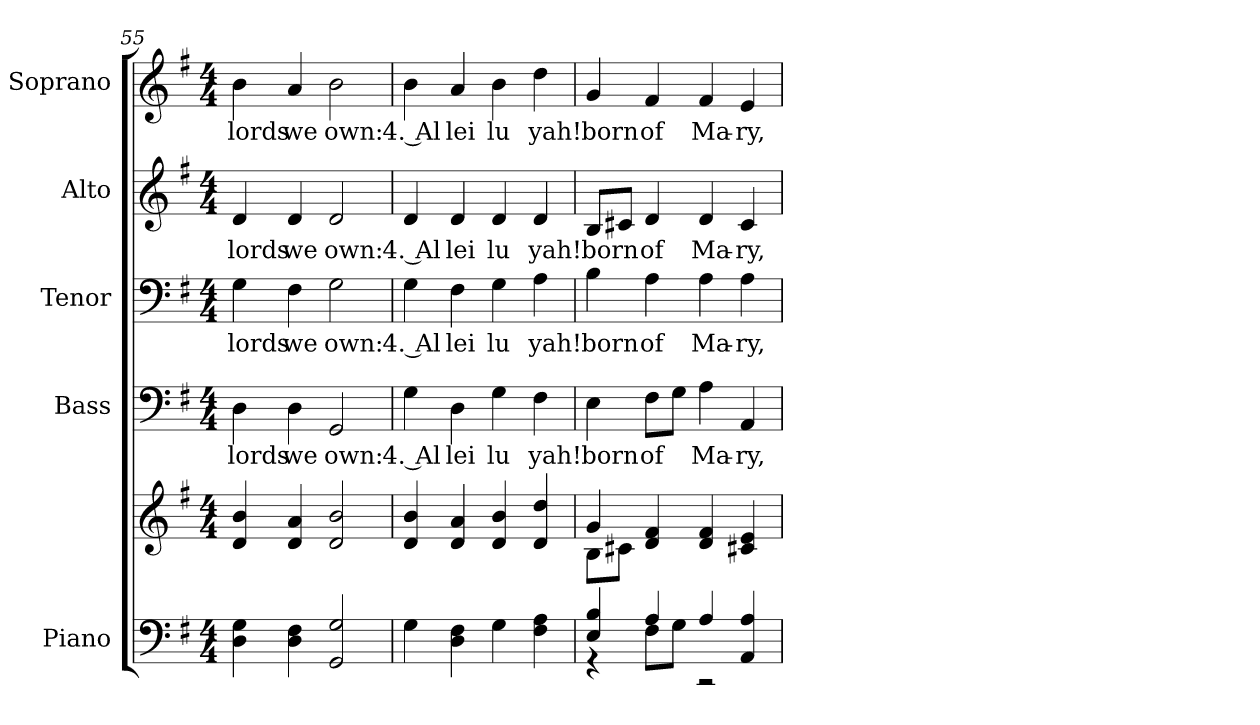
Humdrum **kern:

**kern	**kern	**kern	**text	**kern	**text	**kern	**text	**kern	**text
*part5	*part5	*part4	*part4	*part3	*part3	*part2	*part2	*part1	*part1
*staff6	*staff5	*staff4	*staff4	*staff3	*staff3	*staff2	*staff2	*staff1	*staff1
*I"Piano	*	*I"Bass	*	*I"Tenor	*	*I"Alto	*	*I"Soprano	*
*I'Pno.	*	*I'B.	*	*I'T.	*	*I'A.	*	*I'S.	*
!!LO:PB:g=z
*clefF4	*clefG2	*clefF4	*	*clefF4	*	*clefG2	*	*clefG2	*
*k[f#]	*k[f#]	*k[f#]	*	*k[f#]	*	*k[f#]	*	*k[f#]	*
*G:	*G:	*G:	*	*G:	*	*G:	*	*G:	*
*M4/4	*M4/4	*M4/4	*	*M4/4	*	*M4/4	*	*M4/4	*
=55	=55	=55	=55	=55	=55	=55	=55	=55	=55
!	!	!	!LO:LY:b:color=#000000	!	!	!	!	!	!
!	!	!	!	!	!LO:LY:b:color=#000000	!	!	!	!
!	!	!	!	!	!	!	!LO:LY:b:color=#000000	!	!
!	!	!	!	!	!	!	!	!	!LO:LY:b:color=#000000
4Di\ 4Gi	4di/ 4bi	4Di\	lords	4Gi\	lords	4di/	lords	4bi\	lords
!	!	!	!LO:LY:b:color=#000000	!	!	!	!	!	!
!	!	!	!	!	!LO:LY:b:color=#000000	!	!	!	!
!	!	!	!	!	!	!	!LO:LY:b:color=#000000	!	!
!	!	!	!	!	!	!	!	!	!LO:LY:b:color=#000000
4Di\ 4F#i	4di/ 4ai	4Di\	we	4F#i\	we	4di/	we	4ai/	we
!	!	!	!LO:LY:b:color=#000000	!	!	!	!	!	!
!	!	!	!	!	!LO:LY:b:color=#000000	!	!	!	!
!	!	!	!	!	!	!	!LO:LY:b:color=#000000	!	!
!	!	!	!	!	!	!	!	!	!LO:LY:b:color=#000000
2GGi/ 2Gi	2di/ 2bi	2GGi/	own:	2Gi\	own:	2di/	own:	2bi\	own:
=56	=56	=56	=56	=56	=56	=56	=56	=56	=56
!	!	!	!LO:LY:b:color=#000000	!	!	!	!	!	!
!	!	!	!	!	!LO:LY:b:color=#000000	!	!	!	!
!	!	!	!	!	!	!	!LO:LY:b:color=#000000	!	!
!	!	!	!	!	!	!	!	!	!LO:LY:b:color=#000000
4Gi\	4di/ 4bi	4Gi\	4. Al	4Gi\	4. Al	4di/	4. Al	4bi\	4. Al
!	!	!	!LO:LY:b:color=#000000	!	!	!	!	!	!
!	!	!	!	!	!LO:LY:b:color=#000000	!	!	!	!
!	!	!	!	!	!	!	!LO:LY:b:color=#000000	!	!
!	!	!	!	!	!	!	!	!	!LO:LY:b:color=#000000
4Di\ 4F#i	4di/ 4ai	4Di\	lei	4F#i\	lei	4di/	lei	4ai/	lei
!	!	!	!LO:LY:b:color=#000000	!	!	!	!	!	!
!	!	!	!	!	!LO:LY:b:color=#000000	!	!	!	!
!	!	!	!	!	!	!	!LO:LY:b:color=#000000	!	!
!	!	!	!	!	!	!	!	!	!LO:LY:b:color=#000000
4Gi\	4di/ 4bi	4Gi\	lu	4Gi\	lu	4di/	lu	4bi\	lu
!	!	!	!LO:LY:b:color=#000000	!	!	!	!	!	!
!	!	!	!	!	!LO:LY:b:color=#000000	!	!	!	!
!	!	!	!	!	!	!	!LO:LY:b:color=#000000	!	!
!	!	!	!	!	!	!	!	!	!LO:LY:b:color=#000000
4F#i\ 4Ai	4di/ 4ddi	4F#i\	yah!	4Ai\	yah!	4di/	yah!	4ddi\	yah!
!!LO:PB:g=z
=57	=57	=57	=57	=57	=57	=57	=57	=57	=57
*^	*^	*	*	*	*	*	*	*	*
!	!	!	!	!	!LO:LY:b:color=#000000	!	!	!	!	!	!
!	!	!	!	!	!	!	!LO:LY:b:color=#000000	!	!	!	!
!	!	!	!	!	!	!	!	!	!LO:LY:b:color=#000000	!	!
!	!	!	!	!	!	!	!	!	!	!	!LO:LY:b:color=#000000
4Ei/ 4Bi	4r	4gi/	8Bi\L	4Ei\	born	4Bi\	born	8Bi/L	born	4gi/	born
.	.	.	8c#Xi\J	.	.	.	.	8c#Xi/J	.	.	.
!	!	!	!	!	!LO:LY:b:color=#000000	!	!	!	!	!	!
!	!	!	!	!	!	!	!LO:LY:b:color=#000000	!	!	!	!
!	!	!	!	!	!	!	!	!	!LO:LY:b:color=#000000	!	!
!	!	!	!	!	!	!	!	!	!	!	!LO:LY:b:color=#000000
4Ai/	8F#i\L	4di/ 4f#i	4ryy	8F#i\L	of	4Ai\	of	4di/	of	4f#i/	of
.	8Gi\J	.	.	8Gi\J	.	.	.	.	.	.	.
!	!	!	!	!	!LO:LY:b:color=#000000	!	!	!	!	!	!
!	!	!	!	!	!	!	!LO:LY:b:color=#000000	!	!	!	!
!	!	!	!	!	!	!	!	!	!LO:LY:b:color=#000000	!	!
!	!	!	!	!	!	!	!	!	!	!	!LO:LY:b:color=#000000
4Ai/	2r	4di/ 4f#i	2ryy	4Ai\	Ma-	4Ai\	Ma-	4di/	Ma-	4f#i/	Ma-
!	!	!	!	!	!LO:LY:b:color=#000000	!	!	!	!	!	!
!	!	!	!	!	!	!	!LO:LY:b:color=#000000	!	!	!	!
!	!	!	!	!	!	!	!	!	!LO:LY:b:color=#000000	!	!
!	!	!	!	!	!	!	!	!	!	!	!LO:LY:b:color=#000000
4AAi/ 4Ai	.	4c#Xi/ 4ei	.	4AAi/	-ry,	4Ai\	-ry,	4c#i/	-ry,	4ei/	-ry,
*v	*v	*	*	*	*	*	*	*	*	*	*
*	*v	*v	*	*	*	*	*	*	*	*
=	=	=	=	=	=	=	=	=	=
*-	*-	*-	*-	*-	*-	*-	*-	*-	*-
